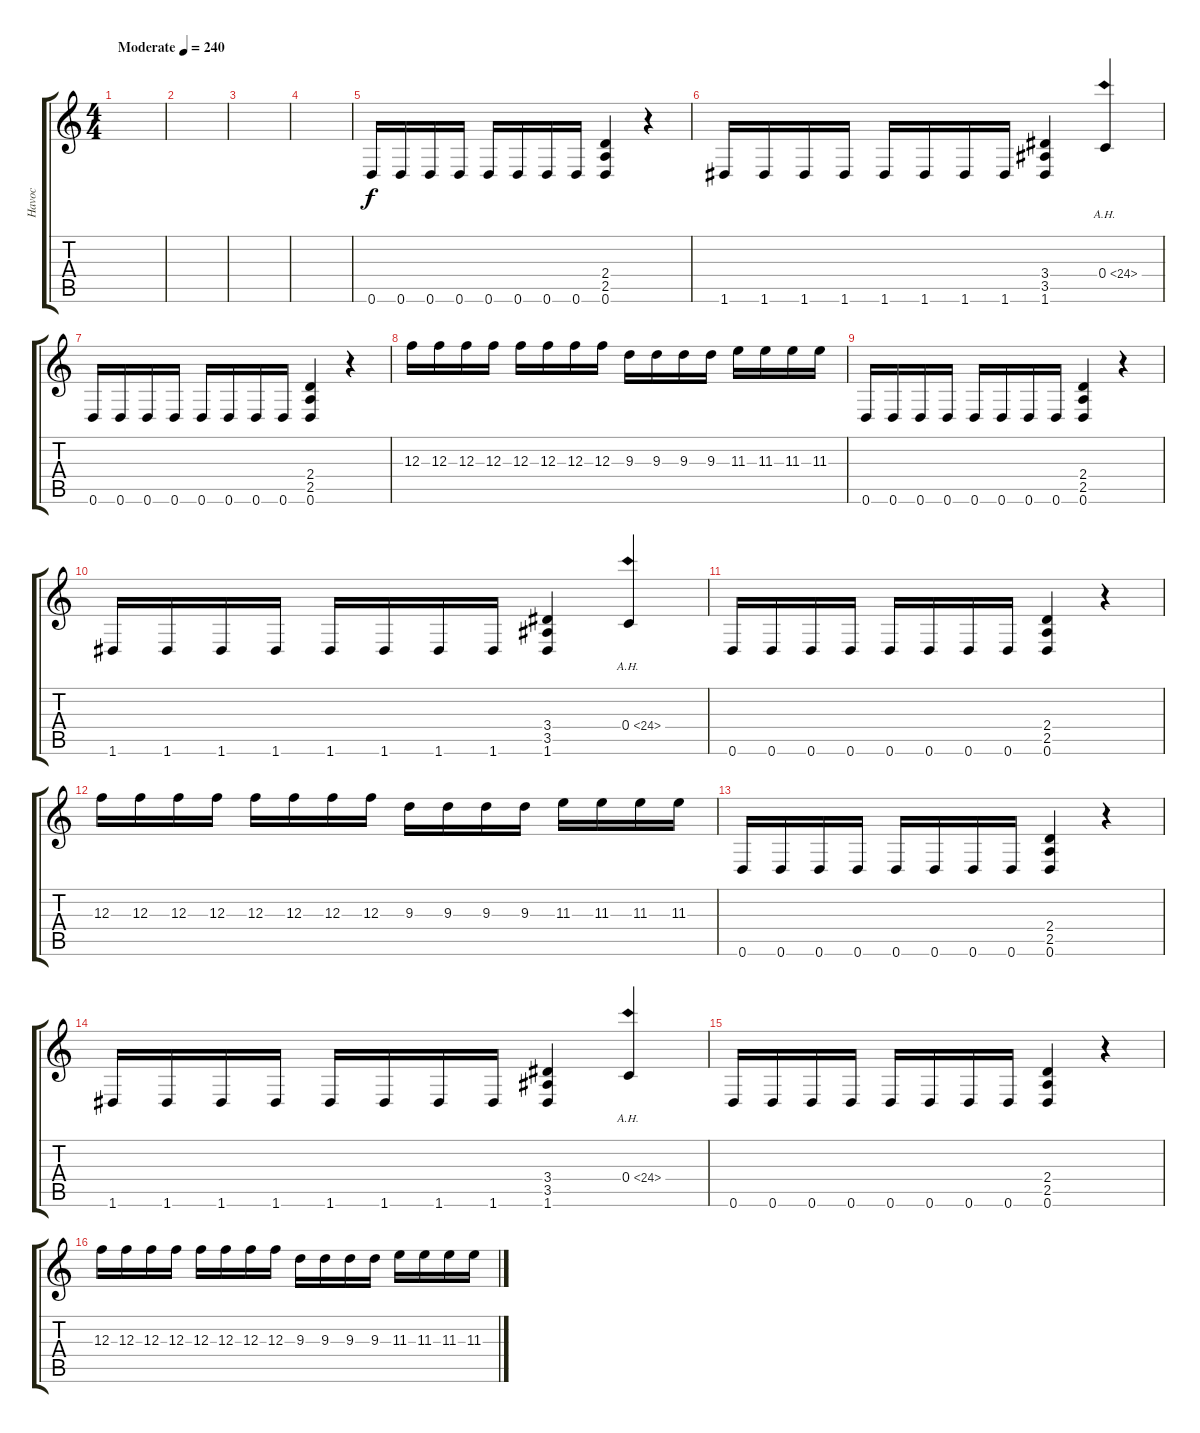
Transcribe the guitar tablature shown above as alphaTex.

\track ("Havoc" "Havoc") {instrument distortionguitar}
\staff {score tabs}
\tuning (D4 A3 F3 C3 G2 D2) {hide}
\ts (4 4)
\tempo (240 "Moderate")
\clef g2
\ks c
|
|
|
|
0.6.16 0.6.16 0.6.16 0.6.16 0.6.16 0.6.16 0.6.16 0.6.16 (2.4 2.5 0.6).4 r.4 |
1.6.16 1.6.16 1.6.16 1.6.16 1.6.16 1.6.16 1.6.16 1.6.16 (3.4 3.5 1.6).4 0.4{ah 24}.4 |
0.6.16 0.6.16 0.6.16 0.6.16 0.6.16 0.6.16 0.6.16 0.6.16 (2.4 2.5 0.6).4 r.4 |
12.3.16 12.3.16 12.3.16 12.3.16 12.3.16 12.3.16 12.3.16 12.3.16 9.3.16 9.3.16 9.3.16 9.3.16 11.3.16 11.3.16 11.3.16 11.3.16 |
0.6.16 0.6.16 0.6.16 0.6.16 0.6.16 0.6.16 0.6.16 0.6.16 (2.4 2.5 0.6).4 r.4 |
1.6.16 1.6.16 1.6.16 1.6.16 1.6.16 1.6.16 1.6.16 1.6.16 (3.4 3.5 1.6).4 0.4{ah 24}.4 |
0.6.16 0.6.16 0.6.16 0.6.16 0.6.16 0.6.16 0.6.16 0.6.16 (2.4 2.5 0.6).4 r.4 |
12.3.16 12.3.16 12.3.16 12.3.16 12.3.16 12.3.16 12.3.16 12.3.16 9.3.16 9.3.16 9.3.16 9.3.16 11.3.16 11.3.16 11.3.16 11.3.16 |
0.6.16 0.6.16 0.6.16 0.6.16 0.6.16 0.6.16 0.6.16 0.6.16 (2.4 2.5 0.6).4 r.4 |
1.6.16 1.6.16 1.6.16 1.6.16 1.6.16 1.6.16 1.6.16 1.6.16 (3.4 3.5 1.6).4 0.4{ah 24}.4 |
0.6.16 0.6.16 0.6.16 0.6.16 0.6.16 0.6.16 0.6.16 0.6.16 (2.4 2.5 0.6).4 r.4 |
12.3.16 12.3.16 12.3.16 12.3.16 12.3.16 12.3.16 12.3.16 12.3.16 9.3.16 9.3.16 9.3.16 9.3.16 11.3.16 11.3.16 11.3.16 11.3.16
